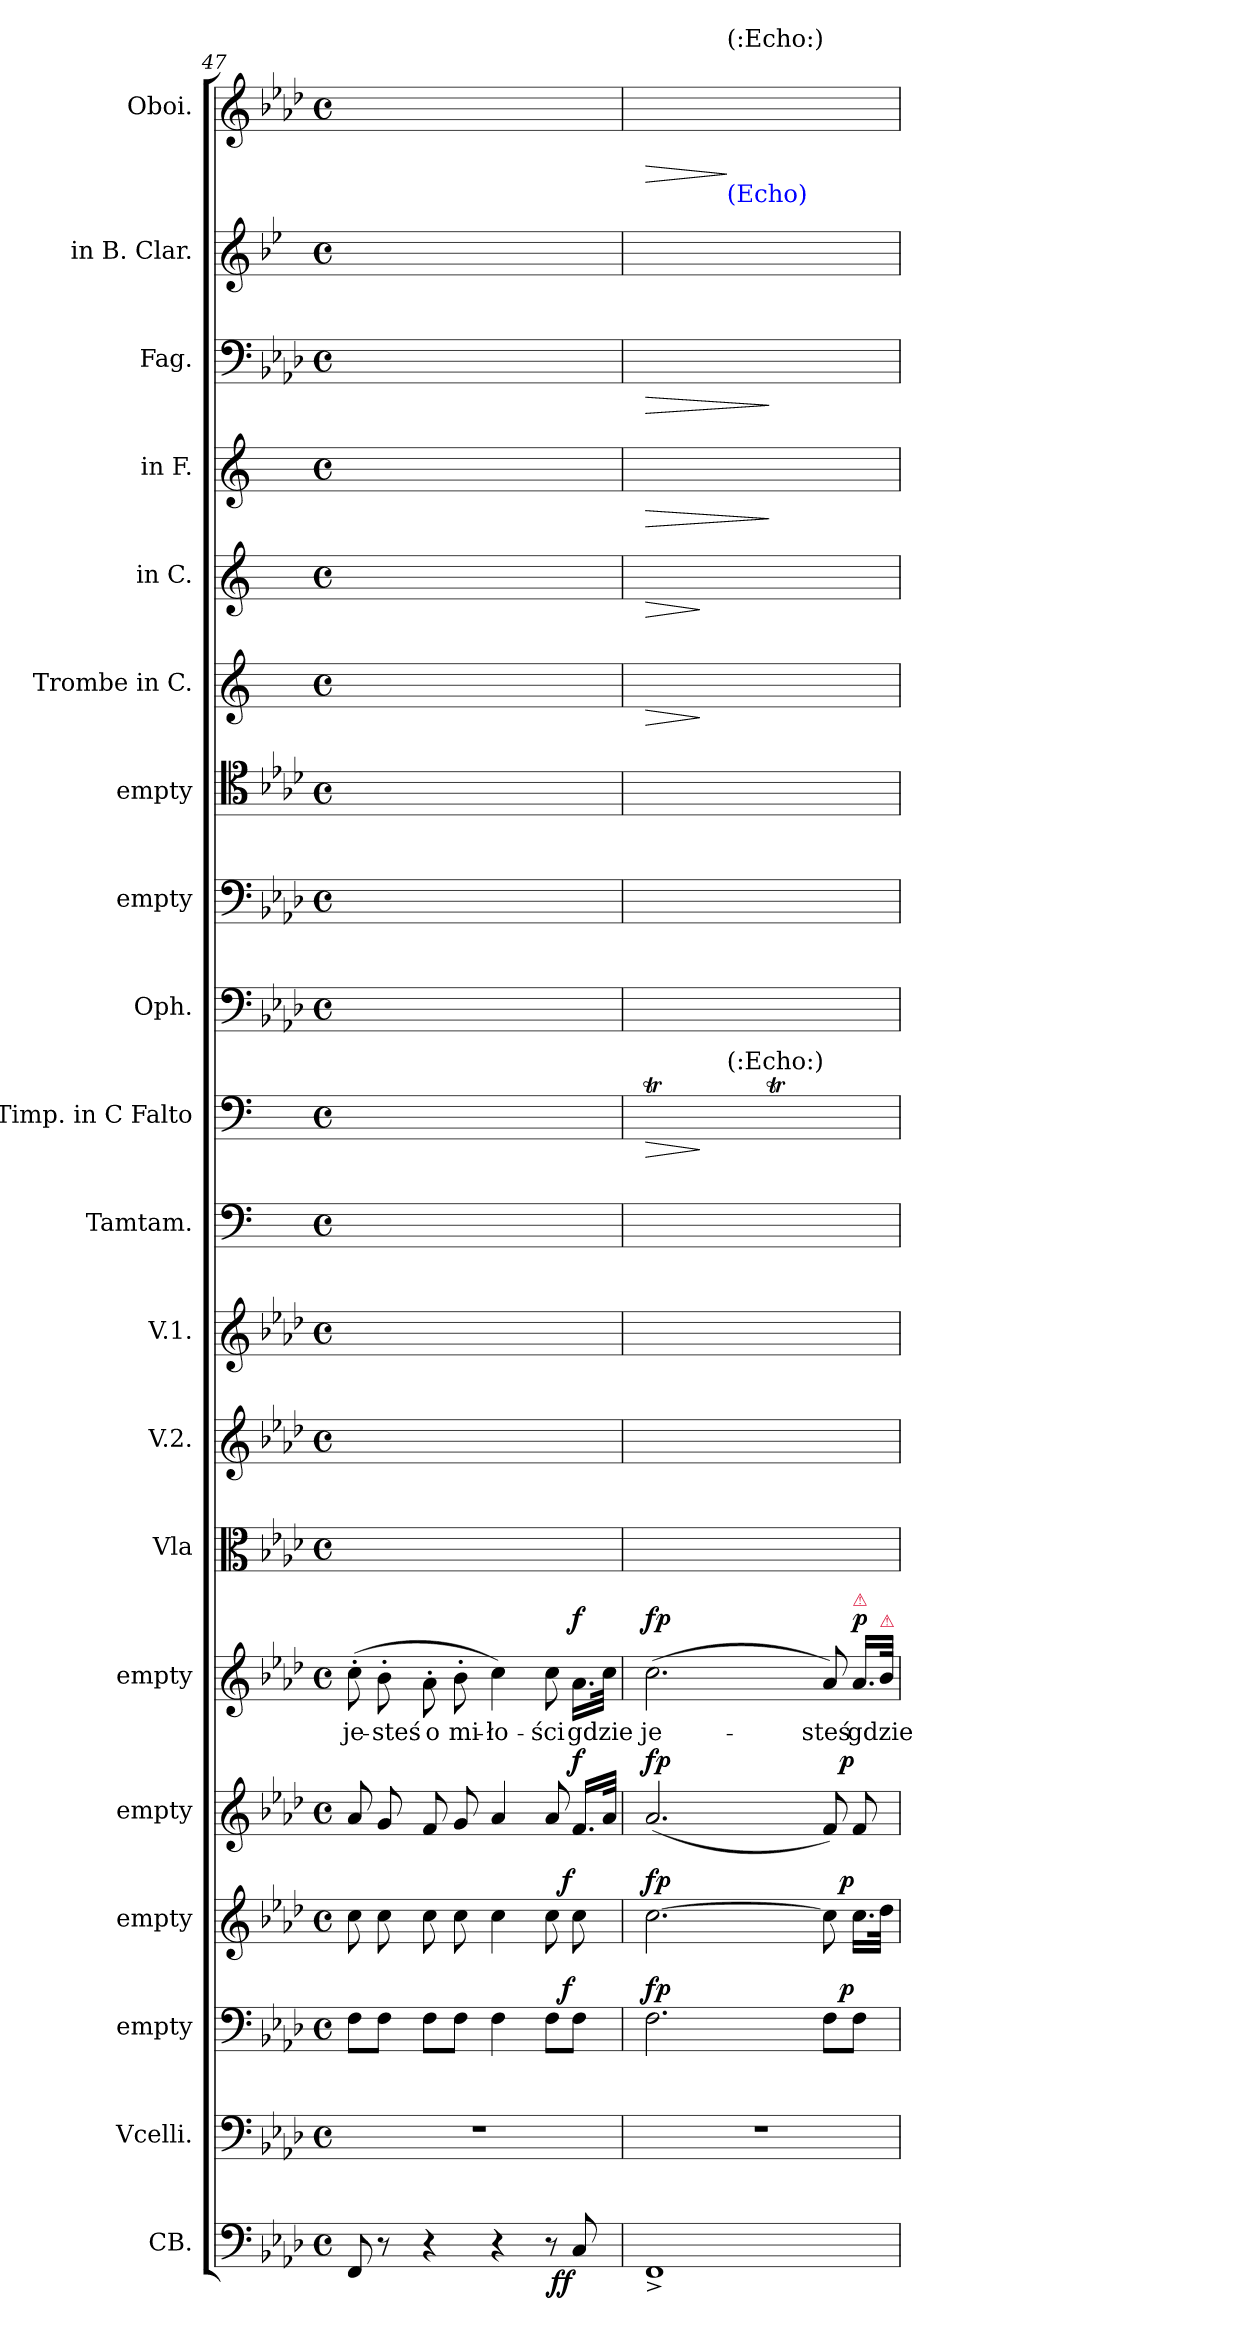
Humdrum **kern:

**kern	**dynam	**kern	**kern	**dynam	**kern	**dynam	**kern	**dynam	**kern	**text	**dynam	**kern	**kern	**kern	**kern	**kern	**dynam	**kern	**kern	**kern	**kern	**dynam	**kern	**dynam	**kern	**dynam	**kern	**dynam	**kern	**kern	**dynam
*part20	*part20	*part19	*part18	*part18	*part17	*part17	*part16	*part16	*part15	*part15	*part15	*part14	*part13	*part12	*part11	*part10	*part10	*part9	*part8	*part7	*part6	*part6	*part5	*part5	*part4	*part4	*part3	*part3	*part2	*part1	*part1
*staff20	*staff20	*staff19	*staff18	*staff18	*staff17	*staff17	*staff16	*staff16	*staff15	*staff15	*staff15	*staff14	*staff13	*staff12	*staff11	*staff10	*staff10	*staff9	*staff8	*staff7	*staff6	*staff6	*staff5	*staff5	*staff4	*staff4	*staff3	*staff3	*staff2	*staff1	*staff1
*I"CB.	*	*I"Vcelli.	*I"empty	*	*I"empty	*	*I"empty	*	*I"empty	*	*	*I"Vla	*I"V.2.	*I"V.1.	*I"Tamtam.	*I"Timp. in C Falto	*	*I"Oph.	*I"empty	*I"empty	*I"Trombe in C.	*	*I"in C.	*	*I"in F.	*	*I"Fag.	*	*I"in B. Clar.	*I"Oboi.	*
*I'Cb	*	*	*	*	*	*	*	*	*	*	*	*I'Vla	*I'V	*I'V	*	*I'Timp	*	*	*	*	*	*	*	*	*	*	*	*	*	*I'Ob	*
*clefF4	*	*clefF4	*clefF4	*	*clefG2	*	*clefG2	*	*clefG2	*	*	*clefC3	*clefG2	*clefG2	*clefF4	*clefF4	*	*clefF4	*clefF4	*clefC4	*clefG2	*	*clefG2	*	*clefG2	*	*clefF4	*	*clefG2	*clefG2	*
*	*	*	*	*	*ITrd8c12	*	*	*	*	*	*	*	*	*	*	*	*	*	*	*	*	*	*	*	*ITrd4c7	*	*	*	*ITrd1c2	*	*
*k[b-e-a-d-]	*	*k[b-e-a-d-]	*k[b-e-a-d-]	*	*k[b-e-a-d-]	*	*k[b-e-a-d-]	*	*k[b-e-a-d-]	*	*	*k[b-e-a-d-]	*k[b-e-a-d-]	*k[b-e-a-d-]	*k[]	*k[]	*	*k[b-e-a-d-]	*k[b-e-a-d-]	*k[b-e-a-d-]	*k[]	*	*k[]	*	*k[b-]	*	*k[b-e-a-d-]	*	*k[b-e-a-d-]	*k[b-e-a-d-]	*
*f:	*	*f:	*f:	*	*f:	*	*f:	*	*f:	*	*	*f:	*f:	*f:	*	*	*	*f:	*f:	*f:	*	*	*	*	*	*	*f:	*	*f:	*f:	*
*M4/4	*	*M4/4	*M4/4	*	*M4/4	*	*M4/4	*	*M4/4	*	*	*M4/4	*M4/4	*M4/4	*M4/4	*M4/4	*	*M4/4	*M4/4	*M4/4	*M4/4	*	*M4/4	*	*M4/4	*	*M4/4	*	*M4/4	*M4/4	*
*met(c)	*	*met(c)	*met(c)	*	*met(c)	*	*met(c)	*	*met(c)	*	*	*met(c)	*met(c)	*met(c)	*met(c)	*met(c)	*	*met(c)	*met(c)	*met(c)	*met(c)	*	*met(c)	*	*met(c)	*	*met(c)	*	*met(c)	*met(c)	*
=47	=47	=47	=47	=47	=47	=47	=47	=47	=47	=47	=47	=47	=47	=47	=47	=47	=47	=47	=47	=47	=47	=47	=47	=47	=47	=47	=47	=47	=47	=47	=47
*	*	*	*	*	*	*	*	*	*	*	*	*	*	*	*	*	*	*	*	*	*	*	*^	*	*	*	*	*	*^	*^	*
8FF/	.	1r	8F\L	.	8c\	.	8a-/	.	(8cc'\	je-	.	8F'/Lyy	8a-'/Lyy	8cc'\Lyy	1ryy	2ryy	.	1ryy	1ryy	1ryy	2ryy	.	2ryy	2ryy	.	8c'</Lyy	.	8A-yy'\ 8cyy'\L	.	2ryy	2ryy	2ryy	2ryy	.
8r	.	.	8F\J	.	8c\	.	8g/	.	8b-'\	-steś	.	8F'/yy	8g'/yy	8b-'\yy	.	.	.	.	.	.	.	.	.	.	.	8c'</yy	.	8Gyy'\ 8B-yy'\	.	.	.	.	.	.
4r	.	.	8F\L	.	8c\	.	8f/	.	8a-'\	o	.	8F'/	8f'/yy	8a-'\yy	.	.	.	.	.	.	.	.	.	.	.	8c'</yy	.	8Fyy'\ 8A-yy'\	.	.	.	.	.	.
.	.	.	8F\J	.	8c\	.	8g/	.	8b-'\	mi-	.	8F'/Jyy	8g'/Jyy	8b-'\Jyy	.	.	.	.	.	.	.	.	.	.	.	8c'/Jyy	.	8Gyy'\ 8B-yy'\J	.	.	.	.	.	.
4r	.	.	4F\	.	4c\	.	4a-/	.	4cc\)	-ło-	.	4.F/yy	4.a-/yy	4.cc\yy	.	4ryy	.	.	.	.	4ryy	.	4ryy	4.ryy	.	8c/yy	.	4.A-yy\ 4.cyy\	.	4ryy	4.ryy	4ryy	4.ryy	.
.	.	.	.	.	.	.	.	.	.	.	.	.	.	.	.	.	.	.	.	.	.	.	.	.	.	8ryy	.	.	.	.	.	.	.	.
8r	.	.	8F\L	.	8c\	.	8a-/	.	8cc\	-ści	.	.	.	.	.	8ryy	.	.	.	.	8ryy	.	8ryy	.	.	8ryy	.	.	.	8ryy	.	8ryy	.	.
!	!LO:DY:rj	!	!	!LO:DY:a:rj	!	!LO:DY:a:rj	!	!LO:DY:a	!	!	!LO:DY:a	!	!	!	!	!	!	!	!	!	!	!	!	!	!	!	!	!	!	!	!	!	!	!
8C/	ff	.	8F\J	f	8c\	f	16.f/LL	f	16.a-\LL	gdzie	f	16.A-yy\ 16.fyy\LL	16.A-yy/ 16.fyy/LL	16.a-\LLyy	.	16.F\LLyy	.	.	.	.	16.fyy/ 16.a-Xyy/LL	.	16.cc/LLyy	16.cc\LLyy	.	16.Fyy/ 16.f/LL	.	8ryy	.	16.a-/LLyy	16.a-\LLyy	16.f/LLyy	16.f\LLyy	.
.	.	.	.	.	.	.	32a-/JJk	.	32cc\JJk	.	.	32A-yy\ 32fyy\JJk	32A-yy/ 32fyy/JJk	32cc\JJkyy	.	32F\JJkyy	.	.	.	.	32a-Xyy/ 32ccyy/JJk	.	32cc/JJkyy	32cc\JJkyy	.	32Fyy/ 32fyy/JJk	.	.	.	32a-/JJkyy	32f\JJkyy	32cc/JJkyy	32cc\JJkyy	.
=48	=48	=48	=48	=48	=48	=48	=48	=48	=48	=48	=48	=48	=48	=48	=48	=48	=48	=48	=48	=48	=48	=48	=48	=48	=48	=48	=48	=48	=48	=48	=48	=48	=48	=48
!	!	!	!	!LO:DY:a	!	!LO:DY:a	!	!LO:DY:a	!	!	!LO:DY:a	!	!	!	!	!	!LO:HP:b	!	!	!	!	!LO:HP:b	!	!	!LO:HP:b	!	!LO:HP:b	!	!LO:HP:b	!	!	!	!	!LO:HP:b
*	*	*	*	*	*	*	*	*	*	*	*	*	*	*	*	*	*	*	*	*	*	*	*	*	*	*	*	*	*	*v	*v	*	*	*
1FF^	.	1r	2.F\	fp	[2.c\	fp	(2.a-/	fp	(2.cc\	je-	fp	8A-yy\ 8fyy\	[2.A-yy/ [2.fyy/	[2.cc\yy	1ryy	4FT\yy	>	1ryy	1ryy	1ryy	[4a-Xyy\ [4ccyy\	>	[4cc/yy	[4cc\yy	>	[2Fyy/ [2fyy/	>	2FFyy/ 2Cyy/	>	4.fyy/ 4.a-yy/	4.cc/yy	4.cc\yy	>
.	.	.	.	.	.	.	.	.	.	.	.	8C^/Lyy	.	.	.	.	.	.	.	.	.	.	.	.	.	.	.	.	.	.	.	.	.
.	.	.	.	.	.	.	.	.	.	.	.	8F^/Jyy	.	.	.	8F\yy	]	.	.	.	8a-yy]\ 8ccyy]\	]	8cc/yy]	8cc\yy]	]	.	.	.	.	.	.	.	.
!	!	!	!	!	!	!	!	!	!	!	!	!	!	!	!	!	!	!	!	!	!	!	!	!	!	!	!	!	!	!	!LO:TX:a:t=(&colon;Echo&colon;)	!	!
!	!	!	!	!	!	!	!	!	!	!	!	!	!	!	!	!	!	!	!	!	!	!	!	!	!	!	!	!	!	!LO:TX:a:color=blue:t=(Echo)	!	!	!
!	!	!	!	!	!	!	!	!	!	!	!	!	!	!	!	!LO:TX:a:t=(&colon;Echo&colon;)	!	!	!	!	!	!	!	!	!	!	!	!	!	!	!	!	!
.	.	.	.	.	.	.	.	.	.	.	.	8C/yy	.	.	.	16.F\LLyy	.	.	.	.	8ryy	.	8ryy	8ryy	.	.	.	.	.	16.fyy/ 16.a-yy/LL	16.f/LLyy	16.f\LLyy	]
.	.	.	.	.	.	.	.	.	.	.	.	.	.	.	.	32F\JJkyy	.	.	.	.	.	.	.	.	.	.	.	.	.	32fyy/ 32a-yy/JJk	32cc/JJkyy	32cc\JJkyy	.
.	.	.	.	.	.	.	.	.	.	.	.	8F/yy	.	.	.	4FT\yy	.	.	.	.	2ryy	.	2ryy	2ryy	.	8Fyy]/ 8fyy]/	]	4.Fyy\ 4.cyy\	]	4.fyy/ 4.a-yy/	4.cc/yy	4.cc\yy	.
.	.	.	.	.	.	.	.	.	.	.	.	8ryy	.	.	.	.	.	.	.	.	.	.	.	.	.	8ryy	.	.	.	.	.	.	.
.	.	.	8F\L	.	8c\]	.	8f/)	.	8a-/)	-steś	.	8ryy	8A-yy]/ 8fyy]/L	8cc\yy]	.	8F\yy	.	.	.	.	.	.	.	.	.	4ryy	.	.	.	.	.	.	.
!	!	!	!	!	!	!	!	!	!LO:TX:a:color=crimson:t=⚠	!	!	!	!	!	!	!	!	!	!	!	!	!	!	!	!	!	!	!	!	!	!	!	!
!	!	!	!	!LO:DY:a:rj	!	!LO:DY:a:rj	!	!LO:DY:a:rj	!	!	!LO:DY:a	!	!	!	!	!	!	!	!	!	!	!	!	!	!	!	!	!	!	!	!	!	!
.	.	.	8F\J	p	16.c\LL	p	8f/	p	16.a-/LL	gdzie	p	16.c\LLyy	[8f/Jyy	16.a-/LLyy	.	8ryy	.	.	.	.	.	.	.	.	.	.	.	16.A-yy\ 16.cyy\LL	.	8ryy	8ryy	8ryy	.
!	!	!	!	!	!	!	!	!	!LO:TX:a:color=crimson:t=⚠	!	!	!	!	!	!	!	!	!	!	!	!	!	!	!	!	!	!	!	!	!	!	!	!
.	.	.	.	.	32d-\JJk	.	.	.	32b-/JJk	.	.	32d-\JJkyy	.	32b-/JJkyy	.	.	.	.	.	.	.	.	.	.	.	.	.	32B-yy\ 32d-yy\JJk	.	.	.	.	.
*	*	*	*	*	*	*	*	*	*	*	*	*	*	*	*	*	*	*	*	*	*	*	*v	*v	*	*	*	*	*	*	*v	*v	*
=	=	=	=	=	=	=	=	=	=	=	=	=	=	=	=	=	=	=	=	=	=	=	=	=	=	=	=	=	=	=	=
*-	*-	*-	*-	*-	*-	*-	*-	*-	*-	*-	*-	*-	*-	*-	*-	*-	*-	*-	*-	*-	*-	*-	*-	*-	*-	*-	*-	*-	*-	*-	*-
